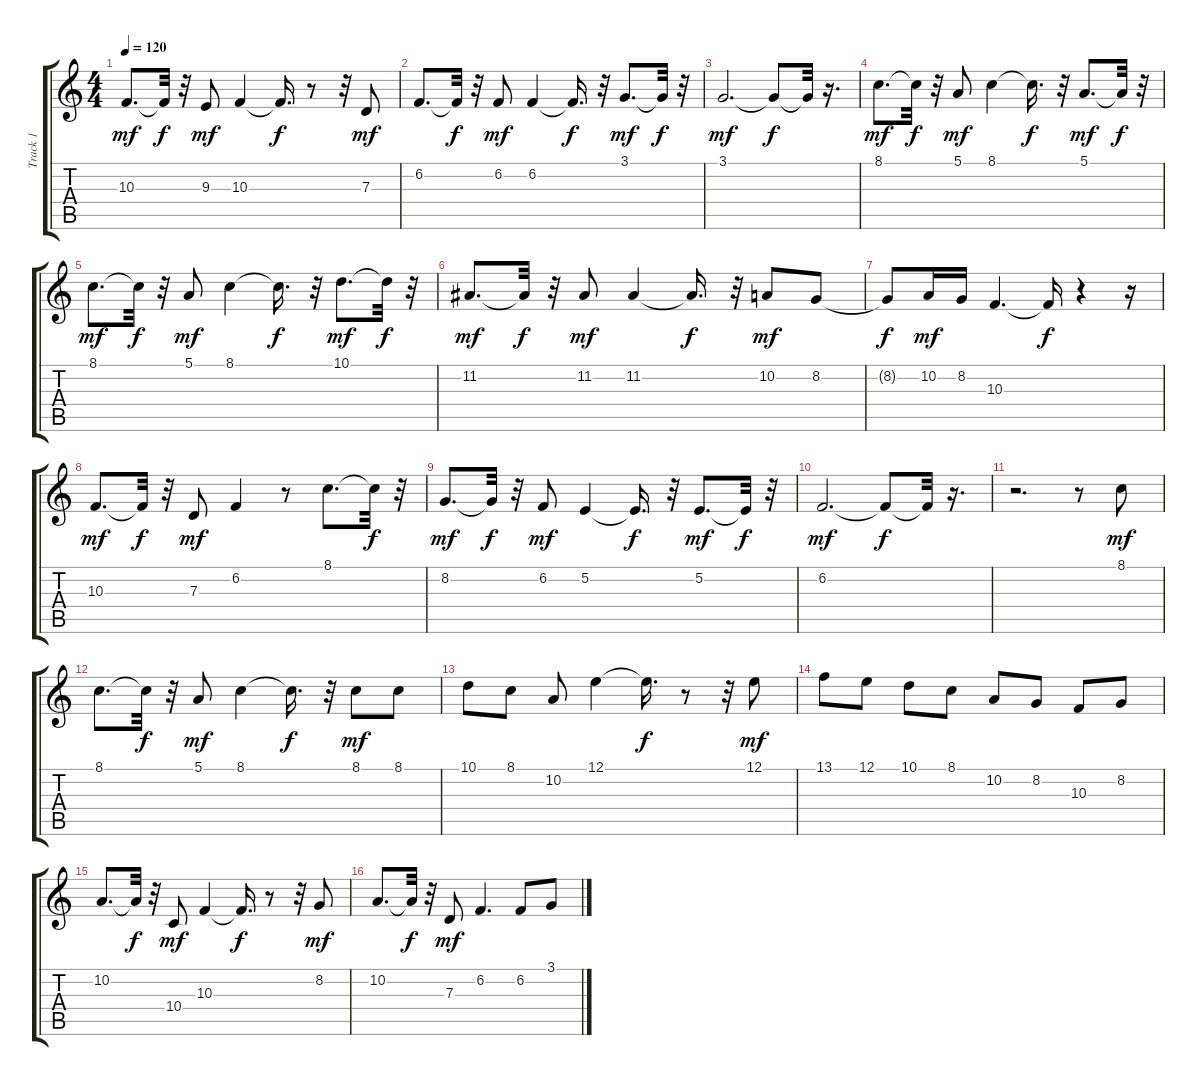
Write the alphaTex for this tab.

\track ("Track 1" "Track 1") {instrument synthvoice}
\staff {score tabs}
\tuning (E4 B3 G3 D3 A2 E2) {hide}
\ts (4 4)
\tempo 120
\clef g2
\ks c
10.3.8{d dy mf} 10.3{t}.32{dy f} r.32 9.3.8{dy mf} 10.3.4 10.3{t}.16{d dy f} r.8 r.32 7.3.8{dy mf} |
6.2.8{d} 6.2{t}.32{dy f} r.32 6.2.8{dy mf} 6.2.4 6.2{t}.16{d dy f} r.32 3.1.8{d dy mf} 3.1{t}.32{dy f} r.32 |
3.1.2{d dy mf} 3.1{t}.8{dy f} 3.1{t}.32 r.16{d} |
8.1.8{d dy mf} 8.1{t}.32{dy f} r.32 5.1.8{dy mf} 8.1.4 8.1{t}.16{d dy f} r.32 5.1.8{d dy mf} 5.1{t}.32{dy f} r.32 |
8.1.8{d dy mf} 8.1{t}.32{dy f} r.32 5.1.8{dy mf} 8.1.4 8.1{t}.16{d dy f} r.32 10.1.8{d dy mf} 10.1{t}.32{dy f} r.32 |
11.2.8{d dy mf} 11.2{t}.32{dy f} r.32 11.2.8{dy mf} 11.2.4 11.2{t}.16{d dy f} r.32 10.2.8{dy mf} 8.2.8 |
8.2{t}.8{dy f} 10.2.16{dy mf} 8.2.16 10.3.4{d} 10.3{t}.16{dy f} r.4 r.16 |
10.3.8{d dy mf} 10.3{t}.32{dy f} r.32 7.3.8{dy mf} 6.2.4 r.8 8.1.8{d} 8.1{t}.32{dy f} r.32 |
8.2.8{d dy mf} 8.2{t}.32{dy f} r.32 6.2.8{dy mf} 5.2.4 5.2{t}.16{d dy f} r.32 5.2.8{d dy mf} 5.2{t}.32{dy f} r.32 |
6.2.2{d dy mf} 6.2{t}.8{dy f} 6.2{t}.32 r.16{d} |
r.2{d} r.8 8.1.8{dy mf} |
8.1.8{d} 8.1{t}.32{dy f} r.32 5.1.8{dy mf} 8.1.4 8.1{t}.16{d dy f} r.32 8.1.8{dy mf} 8.1.8 |
10.1.8 8.1.8 10.2.8 12.1.4 12.1{t}.16{d dy f} r.8 r.32 12.1.8{dy mf} |
13.1.8 12.1.8 10.1.8 8.1.8 10.2.8 8.2.8 10.3.8 8.2.8 |
10.2.8{d} 10.2{t}.32{dy f} r.32 10.4.8{dy mf} 10.3.4 10.3{t}.16{d dy f} r.8 r.32 8.2.8{dy mf} |
10.2.8{d} 10.2{t}.32{dy f} r.32 7.3.8{dy mf} 6.2.4{d} 6.2.8 3.1.8
